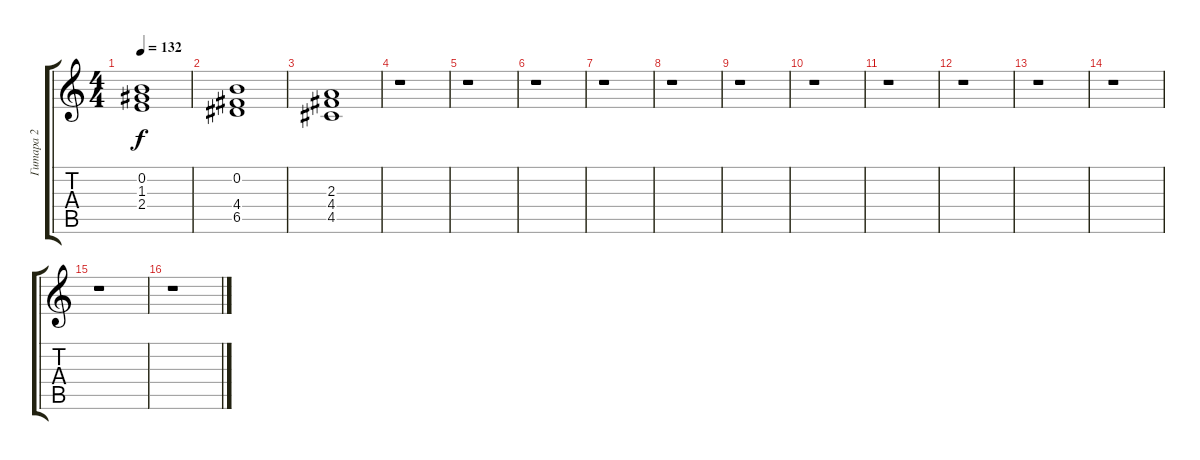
\track ("Гитара 2" "Гитара 2") {instrument electricguitarclean}
\staff {score tabs}
\tuning (E4 B3 G3 D3 A2 E2) {hide}
\ts (4 4)
\tempo 132
\clef g2
\ks c
(0.2 1.3 2.4).1{dy f} |
(0.2 4.4 6.5).1 |
(2.3 4.4 4.5).1 |
r.1 |
r.1 |
r.1 |
r.1 |
r.1 |
r.1 |
r.1 |
r.1 |
r.1 |
r.1 |
r.1 |
r.1 |
r.1
